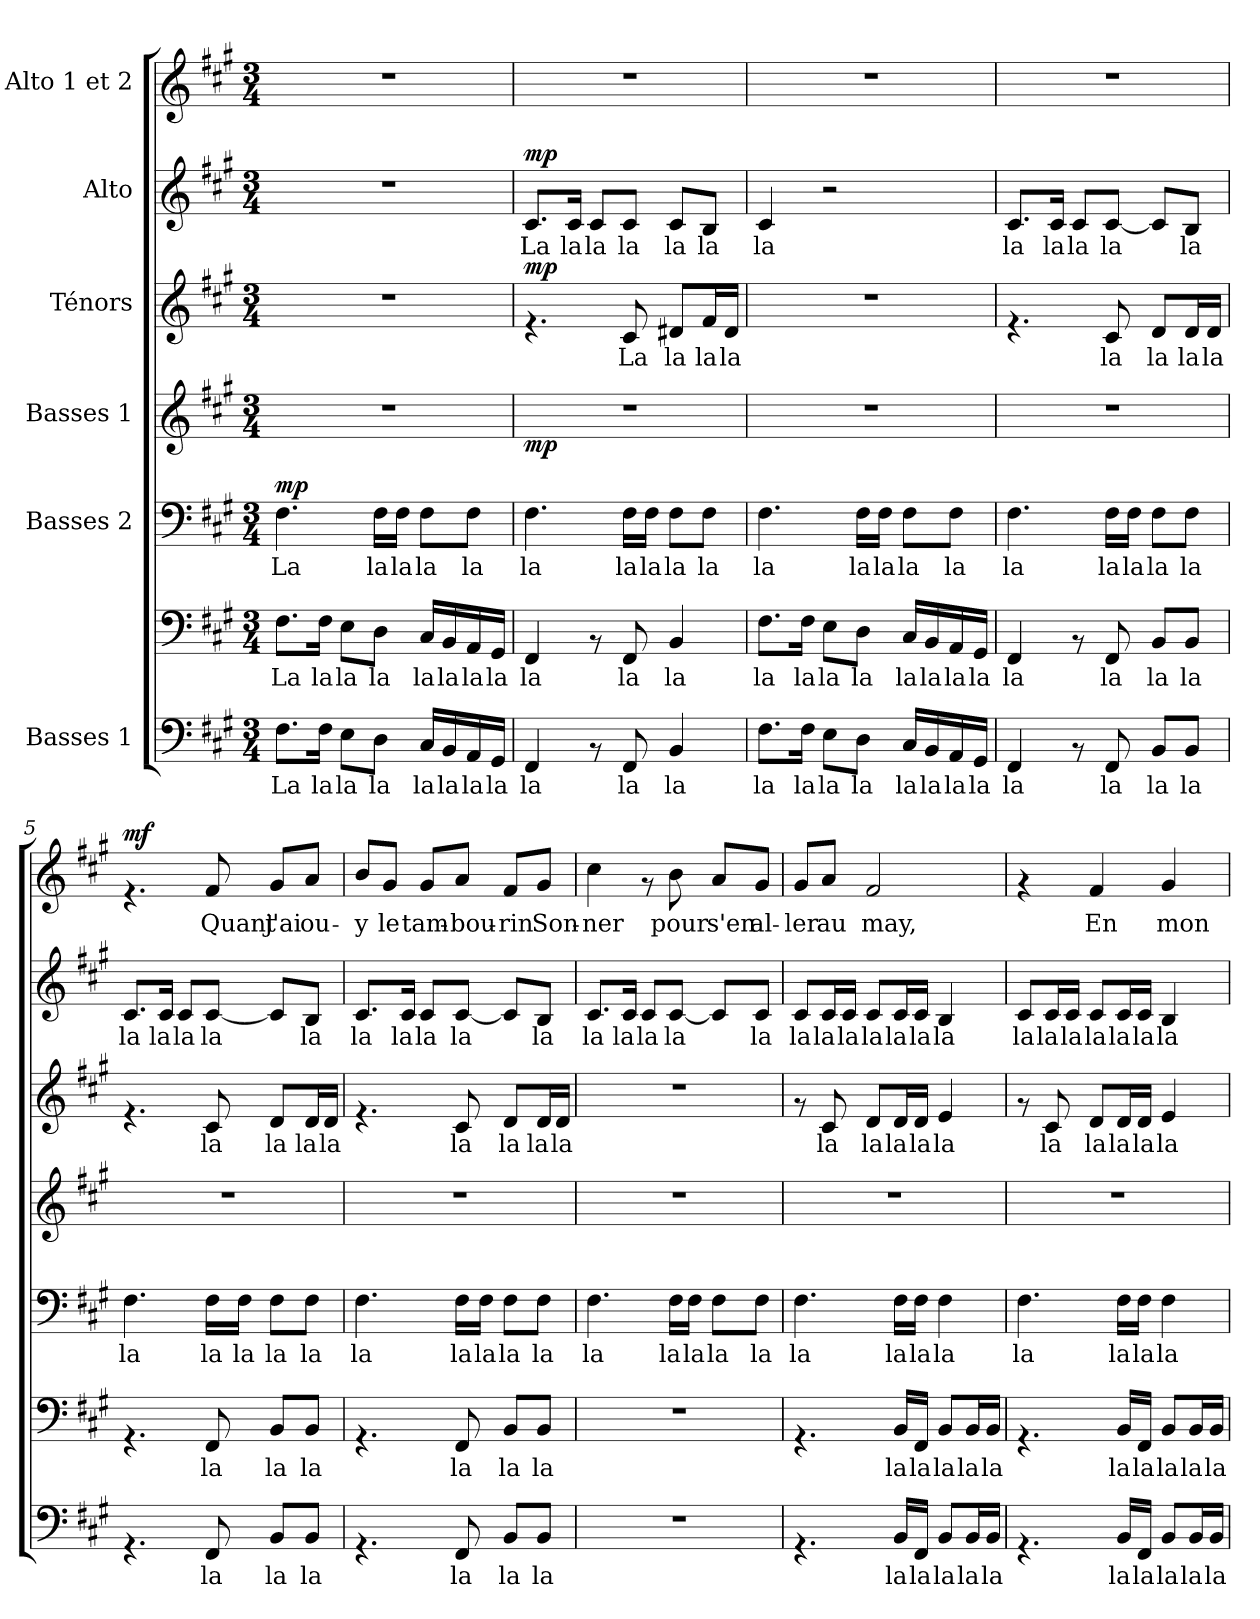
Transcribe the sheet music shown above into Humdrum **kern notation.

**kern	**text	**kern	**text	**dynam	**kern	**text	**dynam	**kern	**dynam	**kern	**text	**dynam	**kern	**text	**dynam	**kern	**text	**dynam
*part6	*part6	*part6	*part6	*part6	*part5	*part5	*part5	*part4	*part4	*part3	*part3	*part3	*part2	*part2	*part2	*part1	*part1	*part1
*staff7	*staff7	*staff6	*staff6	*staff6/7	*staff5	*staff5	*staff5	*staff4	*staff4	*staff3	*staff3	*staff3	*staff2	*staff2	*staff2	*staff1	*staff1	*staff1
*I"Basses 1	*	*	*	*	*I"Basses 2	*	*	*I"Basses 1	*	*I"Ténors	*	*	*I"Alto	*	*	*I"Alto 1 et 2	*	*
*clefF4	*	*clefF4	*	*	*clefF4	*	*	*clefG2	*	*clefG2	*	*	*clefG2	*	*	*clefG2	*	*
*k[f#c#g#]	*	*k[f#c#g#]	*	*	*k[f#c#g#]	*	*	*k[f#c#g#]	*	*k[f#c#g#]	*	*	*k[f#c#g#]	*	*	*k[f#c#g#]	*	*
*A:	*	*A:	*	*	*A:	*	*	*A:	*	*A:	*	*	*A:	*	*	*A:	*	*
*M3/4	*	*M3/4	*	*	*M3/4	*	*	*M3/4	*	*M3/4	*	*	*M3/4	*	*	*M3/4	*	*
=1	=1	=1	=1	=1	=1	=1	=1	=1	=1	=1	=1	=1	=1	=1	=1	=1	=1	=1
!	!	!	!	!LO:DY:b=2	!	!	!	!	!	!	!	!	!	!	!	!	!	!
!	!	!	!	!LO:DY:n=1:b	!	!	!	!	!	!	!	!	!	!	!	!	!	!
!	!	!	!	!LO:DY:n=2:b	!	!	!LO:DY:b	!	!	!	!	!	!	!	!	!	!	!
8.F#\L	La	8.F#\L	La	mf mp mf	4.F#\	La	mp	2.r	.	2.r	.	.	2.r	.	.	2.r	.	.
16F#\Jk	la	16F#\Jk	la	.	.	.	.	.	.	.	.	.	.	.	.	.	.	.
8E\L	la	8E\L	la	.	.	.	.	.	.	.	.	.	.	.	.	.	.	.
8D\J	la	8D\J	la	.	16F#\LL	la	.	.	.	.	.	.	.	.	.	.	.	.
.	.	.	.	.	16F#\JJ	la	.	.	.	.	.	.	.	.	.	.	.	.
16C#/LL	la	16C#/LL	la	.	8F#\L	la	.	.	.	.	.	.	.	.	.	.	.	.
16BB/	la	16BB/	la	.	.	.	.	.	.	.	.	.	.	.	.	.	.	.
16AA/	la	16AA/	la	.	8F#\J	la	.	.	.	.	.	.	.	.	.	.	.	.
16GG#/JJ	la	16GG#/JJ	la	.	.	.	.	.	.	.	.	.	.	.	.	.	.	.
=2	=2	=2	=2	=2	=2	=2	=2	=2	=2	=2	=2	=2	=2	=2	=2	=2	=2	=2
!	!	!	!	!	!	!	!	!	!LO:DY:b	!	!	!LO:DY:b	!	!	!LO:DY:b	!	!	!
4FF#/	la	4FF#/	la	.	4.F#\	la	.	2.r	mp	4.rf	.	mp	8.c#/L	La	mp	2.r	.	.
.	.	.	.	.	.	.	.	.	.	.	.	.	16c#/Jk	la	.	.	.	.
8rAA	.	8rAA	.	.	.	.	.	.	.	.	.	.	8c#/L	la	.	.	.	.
8FF#/	la	8FF#/	la	.	16F#\LL	la	.	.	.	8c#/	La	.	8c#/J	la	.	.	.	.
.	.	.	.	.	16F#\JJ	la	.	.	.	.	.	.	.	.	.	.	.	.
4BB/	la	4BB/	la	.	8F#\L	la	.	.	.	8d#X/L	la	.	8c#/L	la	.	.	.	.
.	.	.	.	.	8F#\J	la	.	.	.	16f#/L	la	.	8B/J	la	.	.	.	.
.	.	.	.	.	.	.	.	.	.	16d#/JJ	la	.	.	.	.	.	.	.
=3	=3	=3	=3	=3	=3	=3	=3	=3	=3	=3	=3	=3	=3	=3	=3	=3	=3	=3
8.F#\L	la	8.F#\L	la	.	4.F#\	la	.	2.r	.	2.r	.	.	4c#/	la	.	2.r	.	.
16F#\Jk	la	16F#\Jk	la	.	.	.	.	.	.	.	.	.	.	.	.	.	.	.
8E\L	la	8E\L	la	.	.	.	.	.	.	.	.	.	2r	.	.	.	.	.
8D\J	la	8D\J	la	.	16F#\LL	la	.	.	.	.	.	.	.	.	.	.	.	.
.	.	.	.	.	16F#\JJ	la	.	.	.	.	.	.	.	.	.	.	.	.
16C#/LL	la	16C#/LL	la	.	8F#\L	la	.	.	.	.	.	.	.	.	.	.	.	.
16BB/	la	16BB/	la	.	.	.	.	.	.	.	.	.	.	.	.	.	.	.
16AA/	la	16AA/	la	.	8F#\J	la	.	.	.	.	.	.	.	.	.	.	.	.
16GG#/JJ	la	16GG#/JJ	la	.	.	.	.	.	.	.	.	.	.	.	.	.	.	.
=4	=4	=4	=4	=4	=4	=4	=4	=4	=4	=4	=4	=4	=4	=4	=4	=4	=4	=4
4FF#/	la	4FF#/	la	.	4.F#\	la	.	2.r	.	4.rf	.	.	8.c#/L	la	.	2.r	.	.
.	.	.	.	.	.	.	.	.	.	.	.	.	16c#/Jk	la	.	.	.	.
8rAA	.	8rAA	.	.	.	.	.	.	.	.	.	.	8c#/L	la	.	.	.	.
8FF#/	la	8FF#/	la	.	16F#\LL	la	.	.	.	8c#/	la	.	[8c#/J	la	.	.	.	.
.	.	.	.	.	16F#\JJ	la	.	.	.	.	.	.	.	.	.	.	.	.
8BB/L	la	8BB/L	la	.	8F#\L	la	.	.	.	8d/L	la	.	8c#/L]	.	.	.	.	.
8BB/J	la	8BB/J	la	.	8F#\J	la	.	.	.	16d/L	la	.	8B/J	la	.	.	.	.
.	.	.	.	.	.	.	.	.	.	16d/JJ	la	.	.	.	.	.	.	.
!!LO:LB:g=z
=5	=5	=5	=5	=5	=5	=5	=5	=5	=5	=5	=5	=5	=5	=5	=5	=5	=5	=5
!	!	!	!	!	!	!	!	!	!	!	!	!	!	!	!	!	!	!LO:DY:b
4.rAA	.	4.rAA	.	.	4.F#\	la	.	2.r	.	4.rf	.	.	8.c#/L	-la	.	4.rf	.	mf
.	.	.	.	.	.	.	.	.	.	.	.	.	16c#/Jk	la	.	.	.	.
.	.	.	.	.	.	.	.	.	.	.	.	.	8c#/L	la	.	.	.	.
8FF#/	la	8FF#/	la	.	16F#\LL	la	.	.	.	8c#/	la	.	[8c#/J	la	.	8f#/	Quant	.
.	.	.	.	.	16F#\JJ	la	.	.	.	.	.	.	.	.	.	.	.	.
8BB/L	la	8BB/L	la	.	8F#\L	la	.	.	.	8d/L	la	.	8c#/L]	.	.	8g#/L	j'ai	.
8BB/J	la	8BB/J	la	.	8F#\J	la	.	.	.	16d/L	la	.	8B/J	la	.	8a/J	ou-	.
.	.	.	.	.	.	.	.	.	.	16d/JJ	la	.	.	.	.	.	.	.
=6	=6	=6	=6	=6	=6	=6	=6	=6	=6	=6	=6	=6	=6	=6	=6	=6	=6	=6
4.rAA	.	4.rAA	.	.	4.F#\	la	.	2.r	.	4.rf	.	.	8.c#/L	-la	.	8b/L	y	.
.	.	.	.	.	.	.	.	.	.	.	.	.	.	.	.	8g#/J	le	.
.	.	.	.	.	.	.	.	.	.	.	.	.	16c#/Jk	la	.	.	.	.
.	.	.	.	.	.	.	.	.	.	.	.	.	8c#/L	la	.	8g#/L	tam-	.
8FF#/	la	8FF#/	la	.	16F#\LL	la	.	.	.	8c#/	la	.	[8c#/J	la	.	8a/J	-bou-	.
.	.	.	.	.	16F#\JJ	la	.	.	.	.	.	.	.	.	.	.	.	.
8BB/L	la	8BB/L	la	.	8F#\L	la	.	.	.	8d/L	la	.	8c#/L]	.	.	8f#/L	-rin	.
8BB/J	la	8BB/J	la	.	8F#\J	la	.	.	.	16d/L	la	.	8B/J	la	.	8g#/J	Son-	.
.	.	.	.	.	.	.	.	.	.	16d/JJ	la	.	.	.	.	.	.	.
=7	=7	=7	=7	=7	=7	=7	=7	=7	=7	=7	=7	=7	=7	=7	=7	=7	=7	=7
2.r	.	2.r	.	.	4.F#\	la	.	2.r	.	2.r	.	.	8.c#/L	-la	.	4cc#\	ner	.
.	.	.	.	.	.	.	.	.	.	.	.	.	16c#/Jk	la	.	.	.	.
.	.	.	.	.	.	.	.	.	.	.	.	.	8c#/L	la	.	8rf	.	.
.	.	.	.	.	16F#\LL	la	.	.	.	.	.	.	[8c#/J	la	.	8b\	pour	.
.	.	.	.	.	16F#\JJ	la	.	.	.	.	.	.	.	.	.	.	.	.
.	.	.	.	.	8F#\L	la	.	.	.	.	.	.	8c#/L]	.	.	8a/L	s'en	.
.	.	.	.	.	8F#\J	la	.	.	.	.	.	.	8c#/J	la	.	8g#/J	al-	.
=8	=8	=8	=8	=8	=8	=8	=8	=8	=8	=8	=8	=8	=8	=8	=8	=8	=8	=8
4.rAA	.	4.rAA	.	.	4.F#\	la	.	2.r	.	8rf	.	.	8c#/L	la	.	8g#/L	ler	.
.	.	.	.	.	.	.	.	.	.	8c#/	la	.	16c#/L	la	.	8a/J	au	.
.	.	.	.	.	.	.	.	.	.	.	.	.	16c#/JJ	la	.	.	.	.
.	.	.	.	.	.	.	.	.	.	8d/L	la	.	8c#/L	la	.	2f#/	may,	.
16BB/LL	la	16BB/LL	la	.	16F#\LL	la	.	.	.	16d/L	la	.	16c#/L	la	.	.	.	.
16FF#/JJ	la	16FF#/JJ	la	.	16F#\JJ	la	.	.	.	16d/JJ	la	.	16c#/JJ	la	.	.	.	.
8BB/L	la	8BB/L	la	.	4F#\	la	.	.	.	4e/	la	.	4B/	la	.	.	.	.
16BB/L	la	16BB/L	la	.	.	.	.	.	.	.	.	.	.	.	.	.	.	.
16BB/JJ	la	16BB/JJ	la	.	.	.	.	.	.	.	.	.	.	.	.	.	.	.
!!LO:PB:g=z
=9	=9	=9	=9	=9	=9	=9	=9	=9	=9	=9	=9	=9	=9	=9	=9	=9	=9	=9
4.rAA	.	4.rAA	.	.	4.F#\	la	.	2.r	.	8rf	.	.	8c#/L	la	.	4rf	.	.
.	.	.	.	.	.	.	.	.	.	8c#/	la	.	16c#/L	la	.	.	.	.
.	.	.	.	.	.	.	.	.	.	.	.	.	16c#/JJ	la	.	.	.	.
.	.	.	.	.	.	.	.	.	.	8d/L	la	.	8c#/L	la	.	4f#/	En	.
16BB/LL	la	16BB/LL	la	.	16F#\LL	la	.	.	.	16d/L	la	.	16c#/L	la	.	.	.	.
16FF#/JJ	la	16FF#/JJ	la	.	16F#\JJ	la	.	.	.	16d/JJ	la	.	16c#/JJ	la	.	.	.	.
8BB/L	la	8BB/L	la	.	4F#\	la	.	.	.	4e/	la	.	4B/	la	.	4g#/	mon	.
16BB/L	la	16BB/L	la	.	.	.	.	.	.	.	.	.	.	.	.	.	.	.
16BB/JJ	la	16BB/JJ	la	.	.	.	.	.	.	.	.	.	.	.	.	.	.	.
=	=	=	=	=	=	=	=	=	=	=	=	=	=	=	=	=	=	=
*-	*-	*-	*-	*-	*-	*-	*-	*-	*-	*-	*-	*-	*-	*-	*-	*-	*-	*-
